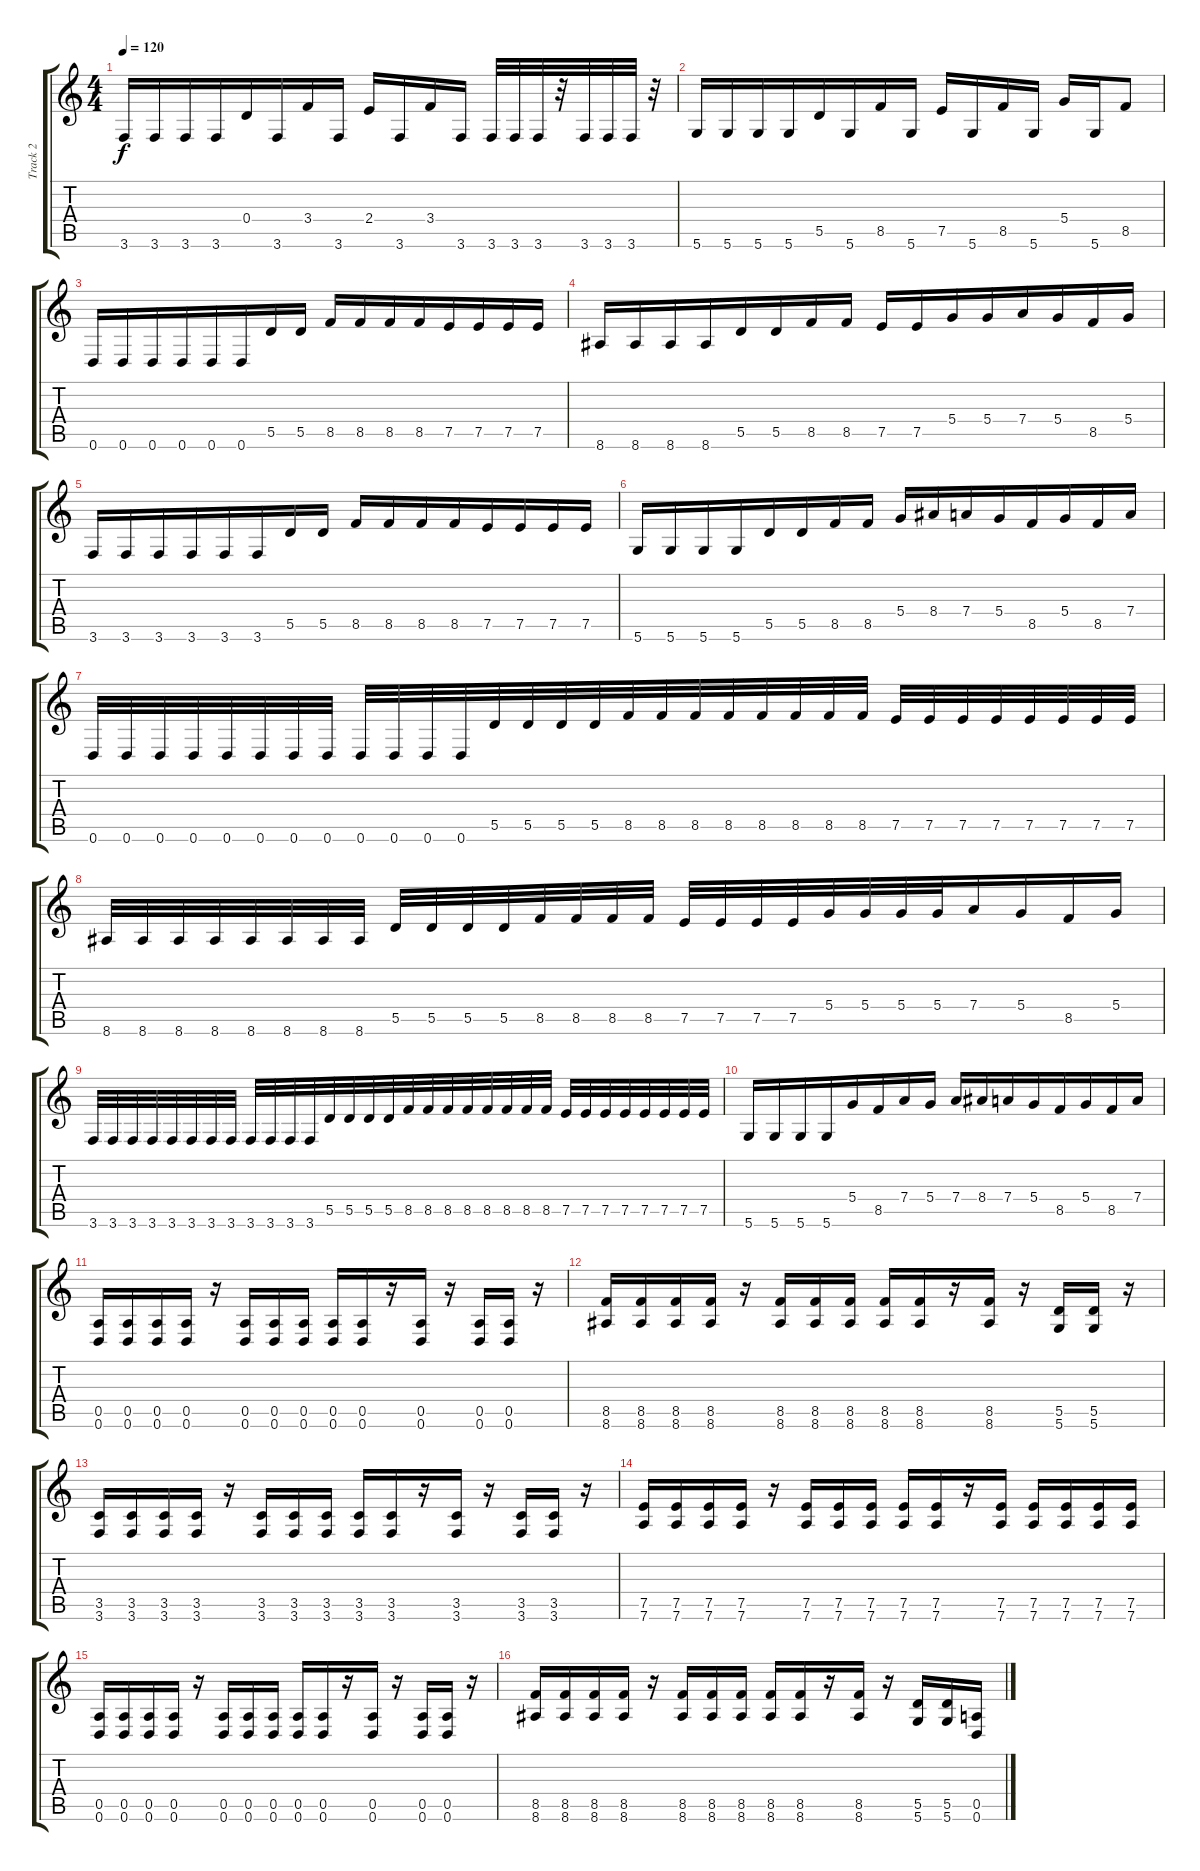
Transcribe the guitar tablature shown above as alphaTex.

\track ("Track 2" "Track 2") {instrument distortionguitar}
\staff {score tabs}
\tuning (E4 B3 G3 D3 A2 D2) {hide}
\ts (4 4)
\tempo 120
\clef g2
\ks c
3.6.16{dy f beam merge} 3.6.16 3.6.16{beam merge} 3.6.16{beam merge} 0.4.16 3.6.16{beam merge} 3.4.16{beam merge} 3.6.16 2.4.16 3.6.16{beam merge} 3.4.16 3.6.16 3.6.32 3.6.32 3.6.32{beam merge} r.32 3.6.32 3.6.32{beam merge} 3.6.32 r.32 |
5.6.16{beam merge} 5.6.16 5.6.16{beam merge} 5.6.16{beam merge} 5.5.16 5.6.16{beam merge} 8.5.16{beam merge} 5.6.16 7.5.16 5.6.16{beam merge} 8.5.16 5.6.16 5.4.16 5.6.16 8.5.8 |
0.6.16{beam merge} 0.6.16 0.6.16 0.6.16{beam merge} 0.6.16{beam merge} 0.6.16{beam merge} 5.5.16 5.5.16 8.5.16 8.5.16 8.5.16{beam merge} 8.5.16{beam merge} 7.5.16{beam merge} 7.5.16 7.5.16{beam merge} 7.5.16 |
8.6.16{beam merge} 8.6.16 8.6.16 8.6.16{beam merge} 5.5.16{beam merge} 5.5.16{beam merge} 8.5.16 8.5.16 7.5.16 7.5.16 5.4.16{beam merge} 5.4.16{beam merge} 7.4.16{beam merge} 5.4.16 8.5.16{beam merge} 5.4.16 |
3.6.16{beam merge} 3.6.16 3.6.16 3.6.16{beam merge} 3.6.16{beam merge} 3.6.16{beam merge} 5.5.16 5.5.16 8.5.16 8.5.16 8.5.16{beam merge} 8.5.16{beam merge} 7.5.16{beam merge} 7.5.16 7.5.16{beam merge} 7.5.16 |
5.6.16{beam merge} 5.6.16 5.6.16 5.6.16{beam merge} 5.5.16{beam merge} 5.5.16{beam merge} 8.5.16 8.5.16 5.4.16 8.4.16 7.4.16{beam merge} 5.4.16{beam merge} 8.5.16{beam merge} 5.4.16 8.5.16{beam merge} 7.4.16 |
0.6.32 0.6.32{beam merge} 0.6.32 0.6.32{beam merge} 0.6.32 0.6.32 0.6.32{beam merge} 0.6.32 0.6.32 0.6.32{beam merge} 0.6.32{beam merge} 0.6.32{beam merge} 5.5.32{beam merge} 5.5.32{beam merge} 5.5.32 5.5.32{beam merge} 8.5.32 8.5.32 8.5.32{beam merge} 8.5.32{beam merge} 8.5.32{beam merge} 8.5.32{beam merge} 8.5.32{beam merge} 8.5.32 7.5.32 7.5.32 7.5.32{beam merge} 7.5.32{beam merge} 7.5.32{beam merge} 7.5.32 7.5.32{beam merge} 7.5.32 |
8.6.32{beam merge} 8.6.32{beam merge} 8.6.32{beam merge} 8.6.32 8.6.32{beam merge} 8.6.32 8.6.32 8.6.32 5.5.32{beam merge} 5.5.32{beam merge} 5.5.32{beam merge} 5.5.32{beam merge} 8.5.32{beam merge} 8.5.32{beam merge} 8.5.32 8.5.32 7.5.32{beam merge} 7.5.32 7.5.32 7.5.32{beam merge} 5.4.32{beam merge} 5.4.32 5.4.32{beam merge} 5.4.32{beam merge} 7.4.16{beam merge} 5.4.16 8.5.16{beam merge} 5.4.16 |
3.6.32 3.6.32{beam merge} 3.6.32 3.6.32{beam merge} 3.6.32 3.6.32 3.6.32{beam merge} 3.6.32 3.6.32 3.6.32{beam merge} 3.6.32{beam merge} 3.6.32{beam merge} 5.5.32{beam merge} 5.5.32{beam merge} 5.5.32 5.5.32{beam merge} 8.5.32 8.5.32 8.5.32{beam merge} 8.5.32{beam merge} 8.5.32{beam merge} 8.5.32{beam merge} 8.5.32{beam merge} 8.5.32 7.5.32 7.5.32 7.5.32{beam merge} 7.5.32{beam merge} 7.5.32{beam merge} 7.5.32 7.5.32{beam merge} 7.5.32 |
5.6.16{beam merge} 5.6.16 5.6.16 5.6.16{beam merge} 5.4.16{beam merge} 8.5.16{beam merge} 7.4.16 5.4.16 7.4.16 8.4.16 7.4.16{beam merge} 5.4.16{beam merge} 8.5.16{beam merge} 5.4.16 8.5.16{beam merge} 7.4.16 |
(0.5 0.6).16 (0.5 0.6).16 (0.5 0.6).16 (0.5 0.6).16 r.16 (0.5 0.6).16 (0.5 0.6).16 (0.5 0.6).16 (0.5 0.6).16 (0.5 0.6).16 r.16 (0.5 0.6).16 r.16 (0.5 0.6).16 (0.5 0.6).16 r.16 |
(8.5 8.6).16 (8.5 8.6).16 (8.5 8.6).16 (8.5 8.6).16 r.16 (8.5 8.6).16 (8.5 8.6).16 (8.5 8.6).16 (8.5 8.6).16 (8.5 8.6).16 r.16 (8.5 8.6).16 r.16 (5.5 5.6).16 (5.5 5.6).16 r.16 |
(3.5 3.6).16 (3.5 3.6).16 (3.5 3.6).16 (3.5 3.6).16 r.16 (3.5 3.6).16 (3.5 3.6).16 (3.5 3.6).16 (3.5 3.6).16 (3.5 3.6).16 r.16 (3.5 3.6).16 r.16 (3.5 3.6).16 (3.5 3.6).16 r.16 |
(7.5 7.6).16 (7.5 7.6).16 (7.5 7.6).16 (7.5 7.6).16 r.16 (7.5 7.6).16 (7.5 7.6).16 (7.5 7.6).16 (7.5 7.6).16 (7.5 7.6).16 r.16 (7.5 7.6).16 (7.5 7.6).16 (7.5 7.6).16 (7.5 7.6).16 (7.5 7.6).16 |
(0.5 0.6).16 (0.5 0.6).16 (0.5 0.6).16 (0.5 0.6).16 r.16 (0.5 0.6).16 (0.5 0.6).16 (0.5 0.6).16 (0.5 0.6).16 (0.5 0.6).16 r.16 (0.5 0.6).16 r.16 (0.5 0.6).16 (0.5 0.6).16 r.16 |
(8.5 8.6).16 (8.5 8.6).16 (8.5 8.6).16 (8.5 8.6).16 r.16 (8.5 8.6).16 (8.5 8.6).16 (8.5 8.6).16 (8.5 8.6).16 (8.5 8.6).16 r.16 (8.5 8.6).16 r.16 (5.5 5.6).16 (5.5 5.6).16 (0.5 0.6).16
